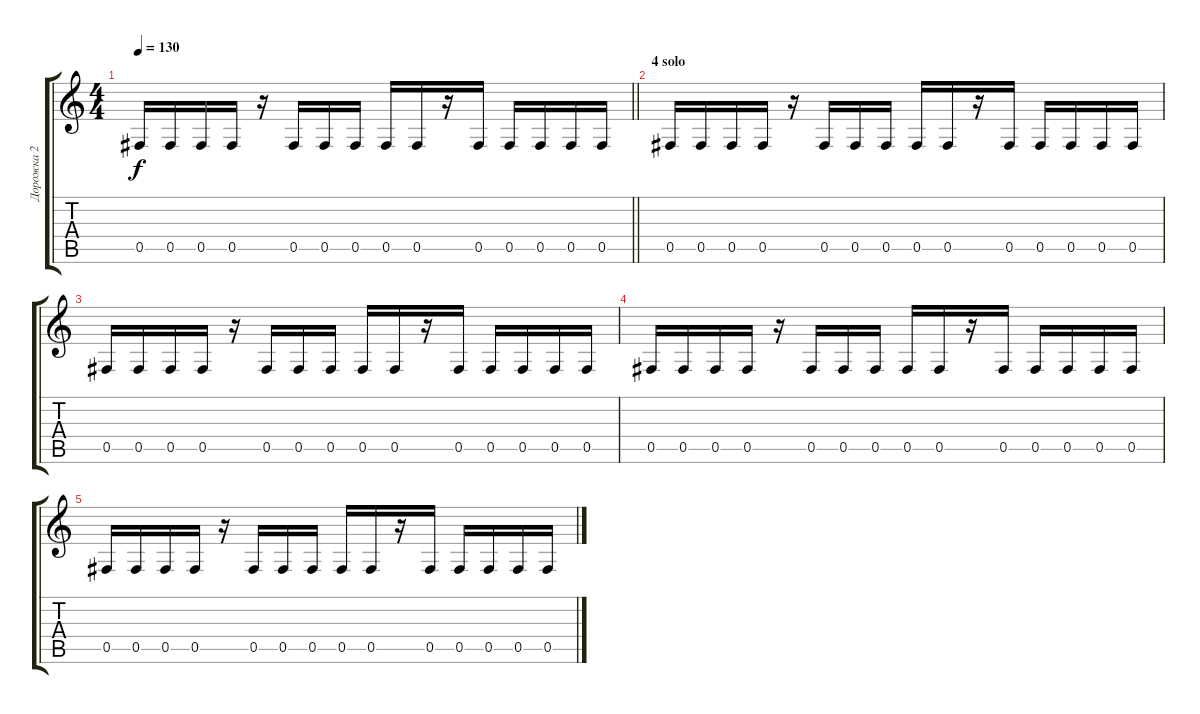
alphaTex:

\track ("Дорожка 2" "Дорожка 2") {instrument distortionguitar}
\staff {score tabs}
\tuning (Db4 Ab3 E3 B2 Gb2 B1) {hide}
\ts (4 4)
\tempo 130
\clef g2
\barLineRight lightlight
\ks c
0.5.16{dy f} 0.5.16 0.5.16 0.5.16 r.16 0.5.16 0.5.16 0.5.16 0.5.16 0.5.16 r.16 0.5.16 0.5.16 0.5.16 0.5.16 0.5.16 |
\section ("" "4 solo")
0.5.16 0.5.16 0.5.16 0.5.16 r.16 0.5.16 0.5.16 0.5.16 0.5.16 0.5.16 r.16 0.5.16 0.5.16 0.5.16 0.5.16 0.5.16 |
0.5.16 0.5.16 0.5.16 0.5.16 r.16 0.5.16 0.5.16 0.5.16 0.5.16 0.5.16 r.16 0.5.16 0.5.16 0.5.16 0.5.16 0.5.16 |
0.5.16 0.5.16 0.5.16 0.5.16 r.16 0.5.16 0.5.16 0.5.16 0.5.16 0.5.16 r.16 0.5.16 0.5.16 0.5.16 0.5.16 0.5.16 |
0.5.16 0.5.16 0.5.16 0.5.16 r.16 0.5.16 0.5.16 0.5.16 0.5.16 0.5.16 r.16 0.5.16 0.5.16 0.5.16 0.5.16 0.5.16
